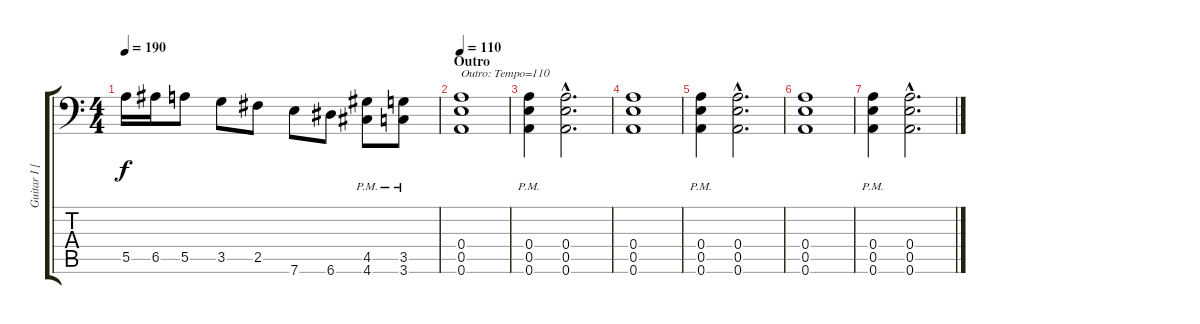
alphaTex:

\track ("Guitar I [Karl Sanders]" "Guitar I [") {instrument distortionguitar}
\staff {score tabs}
\tuning (B3 Gb3 D3 A2 E2 A1) {hide}
\ts (4 4)
\tempo 190
\clef f4
\ks c
5.5.16{dy f} 6.5.16 5.5.8 3.5.8 2.5.8 7.6.8 6.6.8 (4.5{pm} 4.6{pm}).8 (3.5{pm} 3.6{pm}).8 |
\section ("" "Outro")
\tempo 110
(0.4 0.5 0.6).1{txt "Outro: Tempo=110"} |
(0.4{pm} 0.5{pm} 0.6{pm}).4 (0.4{hac} 0.5{hac} 0.6{hac}).2{d} |
(0.4 0.5 0.6).1 |
(0.4{pm} 0.5{pm} 0.6{pm}).4 (0.4{hac} 0.5{hac} 0.6{hac}).2{d} |
(0.4 0.5 0.6).1 |
(0.4{pm} 0.5{pm} 0.6{pm}).4 (0.4{hac} 0.5{hac} 0.6{hac}).2{d}
